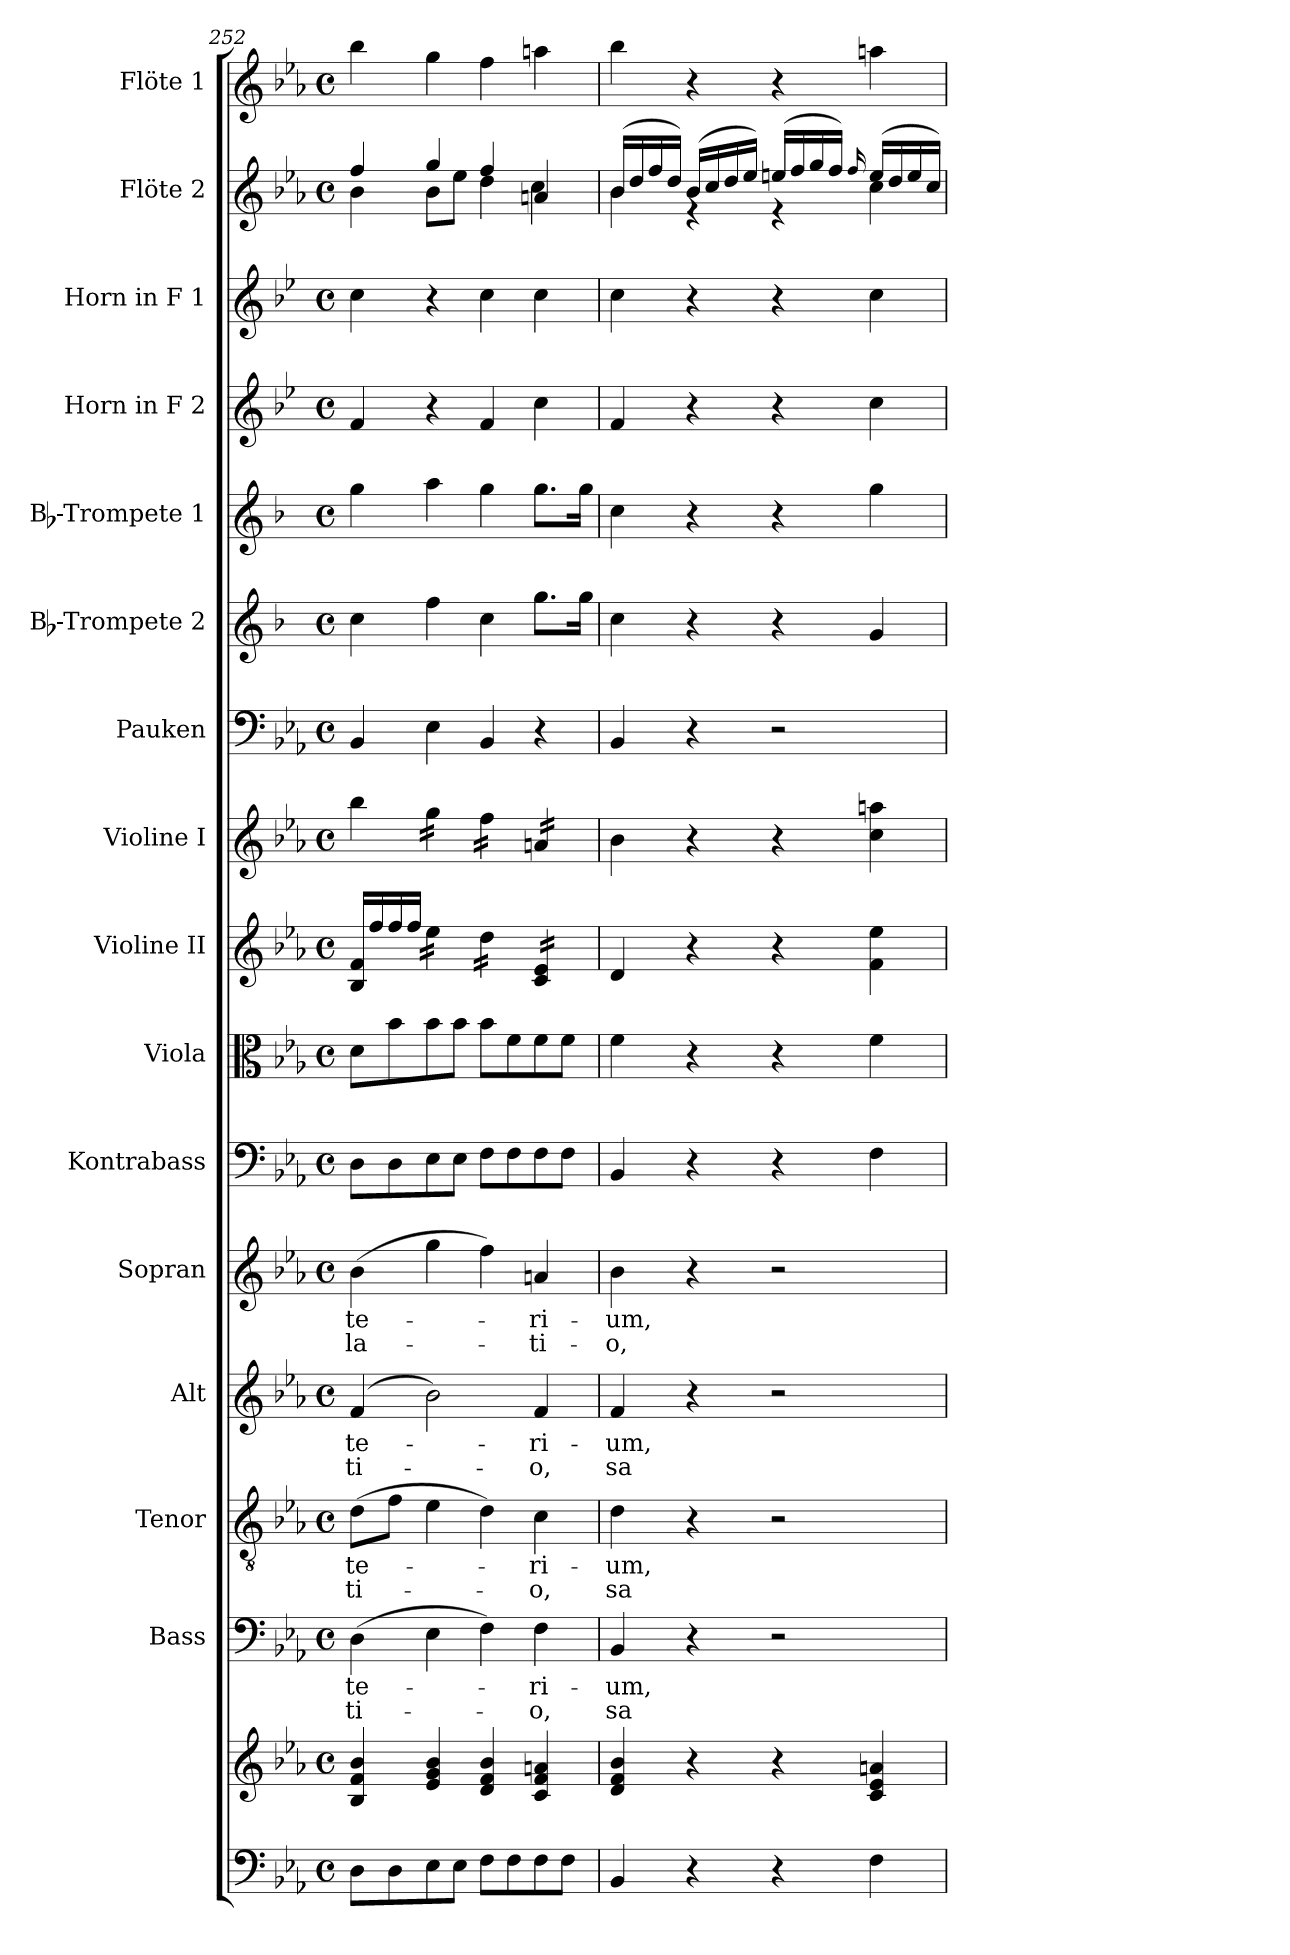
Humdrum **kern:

**kern	**kern	**kern	**text	**text	**kern	**text	**text	**kern	**text	**text	**kern	**text	**text	**kern	**kern	**kern	**kern	**kern	**kern	**kern	**kern	**kern	**kern	**kern
*part16	*part16	*part15	*part15	*part15	*part14	*part14	*part14	*part13	*part13	*part13	*part12	*part12	*part12	*part11	*part10	*part9	*part8	*part7	*part6	*part5	*part4	*part3	*part2	*part1
*staff17	*staff16	*staff15	*staff15	*staff15	*staff14	*staff14	*staff14	*staff13	*staff13	*staff13	*staff12	*staff12	*staff12	*staff11	*staff10	*staff9	*staff8	*staff7	*staff6	*staff5	*staff4	*staff3	*staff2	*staff1
*	*	*I"Bass	*	*	*I"Tenor	*	*	*I"Alt	*	*	*I"Sopran	*	*	*I"Kontrabass	*I"Viola	*I"Violine II	*I"Violine I	*I"Pauken	*I"Bb-Trompete 2	*I"Bb-Trompete 1	*I"Horn in F 2	*I"Horn in F 1	*I"Flöte 2	*I"Flöte 1
*	*	*I'B.	*	*	*I'T.	*	*	*I'A.	*	*	*I'S.	*	*	*I'Kb.	*I'Vla.	*I'Vl. II	*I'Vl. I	*I'Pk.	*I'Bb Trp. 2	*I'Bb Trp. 1	*	*	*I'Fl. 2	*I'Fl. 1
*clefF4	*clefG2	*clefF4	*	*	*clefGv2	*	*	*clefG2	*	*	*clefG2	*	*	*clefF4	*clefC3	*clefG2	*clefG2	*clefF4	*clefG2	*clefG2	*clefG2	*clefG2	*clefG2	*clefG2
*	*	*	*	*	*	*	*	*	*	*	*	*	*	*ITrd7c12	*	*	*	*	*ITrd1c2	*ITrd1c2	*ITrd4c7	*ITrd4c7	*	*
*k[b-e-a-]	*k[b-e-a-]	*k[b-e-a-]	*	*	*k[b-e-a-]	*	*	*k[b-e-a-]	*	*	*k[b-e-a-]	*	*	*k[b-e-a-]	*k[b-e-a-]	*k[b-e-a-]	*k[b-e-a-]	*k[b-e-a-]	*k[b-e-a-]	*k[b-e-a-]	*k[b-e-a-]	*k[b-e-a-]	*k[b-e-a-]	*k[b-e-a-]
*E-:	*E-:	*E-:	*	*	*E-:	*	*	*E-:	*	*	*E-:	*	*	*E-:	*E-:	*E-:	*E-:	*E-:	*E-:	*E-:	*E-:	*E-:	*E-:	*E-:
*M4/4	*M4/4	*M4/4	*	*	*M4/4	*	*	*M4/4	*	*	*M4/4	*	*	*M4/4	*M4/4	*M4/4	*M4/4	*M4/4	*M4/4	*M4/4	*M4/4	*M4/4	*M4/4	*M4/4
*met(c)	*met(c)	*met(c)	*	*	*met(c)	*	*	*met(c)	*	*	*met(c)	*	*	*met(c)	*met(c)	*met(c)	*met(c)	*met(c)	*met(c)	*met(c)	*met(c)	*met(c)	*met(c)	*met(c)
=252	=252	=252	=252	=252	=252	=252	=252	=252	=252	=252	=252	=252	=252	=252	=252	=252	=252	=252	=252	=252	=252	=252	=252	=252
!	!	!	!LO:LY:b	!LO:LY:b	!	!LO:LY:b	!LO:LY:b	!	!LO:LY:b	!LO:LY:b	!	!LO:LY:b	!LO:LY:b	!	!	!	!	!	!	!	!	!	!	!
*	*	*	*	*	*	*	*	*	*	*	*	*	*	*	*	*	*	*	*	*	*	*	*^	*
8D\L	4B-/ 4f/ 4b-/	(>4D\	-te-	-ti-	(>8d\L	-te-	-ti-	(4f/	-te-	-ti-	(>4b-\	-te-	-la-	8DD\L	8d\L	16B-/ 16f/LL	4bb-\	4BB-/	4b-\	4ff\	4B-/	4f\	4ff/	4b-\	4bb-\
.	.	.	.	.	.	.	.	.	.	.	.	.	.	.	.	16ff/	.	.	.	.	.	.	.	.	.
8D\	.	.	.	.	8f\J	.	.	.	.	.	.	.	.	8DD\	8b-\	16ff/	.	.	.	.	.	.	.	.	.
.	.	.	.	.	.	.	.	.	.	.	.	.	.	.	.	16ff/JJ	.	.	.	.	.	.	.	.	.
*	*	*	*	*	*	*	*	*	*	*	*	*	*	*	*	*tremolo	*	*	*	*	*	*	*	*	*
*	*	*	*	*	*	*	*	*	*	*	*	*	*	*	*	*	*tremolo	*	*	*	*	*	*	*	*
8E-\	4e-/ 4g/ 4b-/	4E-\	.	.	4e-\	.	.	2b-\)	.	.	4gg\	.	.	8EE-\	8b-\	16ee-\LL	16gg\LL	4E-\	4ee-\	4gg\	4r	4r	4gg/	8b-\L	4gg\
.	.	.	.	.	.	.	.	.	.	.	.	.	.	.	.	16ee-\	16gg\	.	.	.	.	.	.	.	.
8E-\J	.	.	.	.	.	.	.	.	.	.	.	.	.	8EE-\J	8b-\J	16ee-\	16gg\	.	.	.	.	.	.	8ee-\J	.
.	.	.	.	.	.	.	.	.	.	.	.	.	.	.	.	16ee-\JJ	16gg\JJ	.	.	.	.	.	.	.	.
8F\L	4d/ 4f/ 4b-/	4F\)	.	.	4d\)	.	.	.	.	.	4ff\)	.	.	8FF\L	8b-\L	16dd\LL	16ff\LL	4BB-/	4b-\	4ff\	4B-/	4f\	4ff/	4dd\	4ff\
.	.	.	.	.	.	.	.	.	.	.	.	.	.	.	.	16dd\	16ff\	.	.	.	.	.	.	.	.
8F\	.	.	.	.	.	.	.	.	.	.	.	.	.	8FF\	8f\	16dd\	16ff\	.	.	.	.	.	.	.	.
.	.	.	.	.	.	.	.	.	.	.	.	.	.	.	.	16dd\JJ	16ff\JJ	.	.	.	.	.	.	.	.
!	!	!	!LO:LY:b	!LO:LY:b	!	!LO:LY:b	!LO:LY:b	!	!LO:LY:b	!LO:LY:b	!	!LO:LY:b	!LO:LY:b	!	!	!	!	!	!	!	!	!	!	!	!
8F\	4c/ 4f/ 4an/	4F\	-ri-	-o,	4c\	-ri-	-o,	4f/	-ri-	-o,	4an/	-ri-	-ti-	8FF\	8f\	16c/ 16e-/LL	16an/LL	4r	8.ff\L	8.ff\L	4f\	4f\	4an/	4cc\	4aan\
.	.	.	.	.	.	.	.	.	.	.	.	.	.	.	.	16c/ 16e-/	16an/	.	.	.	.	.	.	.	.
8F\J	.	.	.	.	.	.	.	.	.	.	.	.	.	8FF\J	8f\J	16c/ 16e-/	16an/	.	.	.	.	.	.	.	.
.	.	.	.	.	.	.	.	.	.	.	.	.	.	.	.	16c/ 16e-/JJ	16an/JJ	.	16ff\Jk	16ff\Jk	.	.	.	.	.
*	*	*	*	*	*	*	*	*	*	*	*	*	*	*	*	*	*Xtremolo	*	*	*	*	*	*	*	*
*	*	*	*	*	*	*	*	*	*	*	*	*	*	*	*	*Xtremolo	*	*	*	*	*	*	*	*	*
=253	=253	=253	=253	=253	=253	=253	=253	=253	=253	=253	=253	=253	=253	=253	=253	=253	=253	=253	=253	=253	=253	=253	=253	=253	=253
!	!	!	!LO:LY:b	!LO:LY:b	!	!LO:LY:b	!LO:LY:b	!	!LO:LY:b	!LO:LY:b	!	!LO:LY:b	!LO:LY:b	!	!	!	!	!	!	!	!	!	!	!	!
4BB-/	4d/ 4f/ 4b-/	4BB-/	-um,	sa-	4d\	-um,	sa-	4f/	-um,	sa-	4b-\	-um,	-o,	4BBB-/	4f\	4d/	4b-\	4BB-/	4b-\	4b-\	4B-/	4f\	(>16b-/LL	4b-\	4bb-\
.	.	.	.	.	.	.	.	.	.	.	.	.	.	.	.	.	.	.	.	.	.	.	16dd/	.	.
.	.	.	.	.	.	.	.	.	.	.	.	.	.	.	.	.	.	.	.	.	.	.	16ff/	.	.
.	.	.	.	.	.	.	.	.	.	.	.	.	.	.	.	.	.	.	.	.	.	.	16dd/JJ)	.	.
4r	4r	4r	.	.	4r	.	.	4r	.	.	4r	.	.	4r	4r	4r	4r	4r	4r	4r	4r	4r	(>16b-/LL	4re	4r
.	.	.	.	.	.	.	.	.	.	.	.	.	.	.	.	.	.	.	.	.	.	.	16cc/	.	.
.	.	.	.	.	.	.	.	.	.	.	.	.	.	.	.	.	.	.	.	.	.	.	16dd/	.	.
.	.	.	.	.	.	.	.	.	.	.	.	.	.	.	.	.	.	.	.	.	.	.	16ee-/JJ)	.	.
4r	4r	2r	.	.	2r	.	.	2r	.	.	2r	.	.	4r	4r	4r	4r	2r	4r	4r	4r	4r	(>16een/LL	4re	4r
.	.	.	.	.	.	.	.	.	.	.	.	.	.	.	.	.	.	.	.	.	.	.	16ff/	.	.
.	.	.	.	.	.	.	.	.	.	.	.	.	.	.	.	.	.	.	.	.	.	.	16gg/	.	.
.	.	.	.	.	.	.	.	.	.	.	.	.	.	.	.	.	.	.	.	.	.	.	16ff/JJ)	.	.
.	.	.	.	.	.	.	.	.	.	.	.	.	.	.	.	.	.	.	.	.	.	.	16qqff/	.	.
4F\	4c/ 4e-/ 4an/	.	.	.	.	.	.	.	.	.	.	.	.	4FF\	4f\	4f\ 4ee-\	4cc\ 4aan\	.	4f/	4ff\	4f\	4f\	(>16ee/LL	4cc\	4aan\
.	.	.	.	.	.	.	.	.	.	.	.	.	.	.	.	.	.	.	.	.	.	.	16dd/	.	.
.	.	.	.	.	.	.	.	.	.	.	.	.	.	.	.	.	.	.	.	.	.	.	16ee/	.	.
.	.	.	.	.	.	.	.	.	.	.	.	.	.	.	.	.	.	.	.	.	.	.	16cc/JJ)	.	.
*	*	*	*	*	*	*	*	*	*	*	*	*	*	*	*	*	*	*	*	*	*	*	*v	*v	*
=	=	=	=	=	=	=	=	=	=	=	=	=	=	=	=	=	=	=	=	=	=	=	=	=
*-	*-	*-	*-	*-	*-	*-	*-	*-	*-	*-	*-	*-	*-	*-	*-	*-	*-	*-	*-	*-	*-	*-	*-	*-
